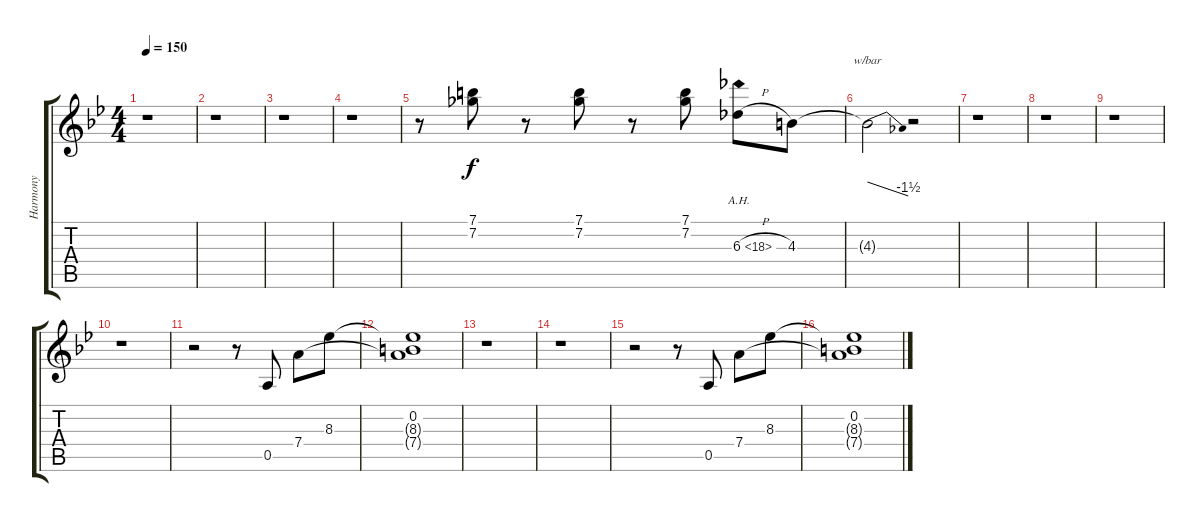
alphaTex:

\track ("Harmony" "Harmony") {instrument overdrivenguitar}
\staff {score tabs}
\tuning (E4 B3 G3 D3 A2 E2) {hide}
\ts (4 4)
\tempo 150
\clef g2
\ks bb
r.1{dy f} |
r.1 |
r.1 |
r.1 |
r.8 (7.1 7.2).8 r.8 (7.1 7.2).8 r.8 (7.1 7.2).8 6.3{ah 12 h}.8 4.3.8 |
4.3{t}.2{tbe (dive default 0 0 60 -6)} r.2 |
r.1 |
r.1 |
r.1 |
r.1 |
r.2{volume 4 instrument electricguitarclean} r.8 0.5.8 7.4.8 8.3.8 |
(0.2 8.3{t} 7.4{t}).1 |
r.1 |
r.1 |
r.2 r.8 0.5.8 7.4.8 8.3.8 |
(0.2 8.3{t} 7.4{t}).1
